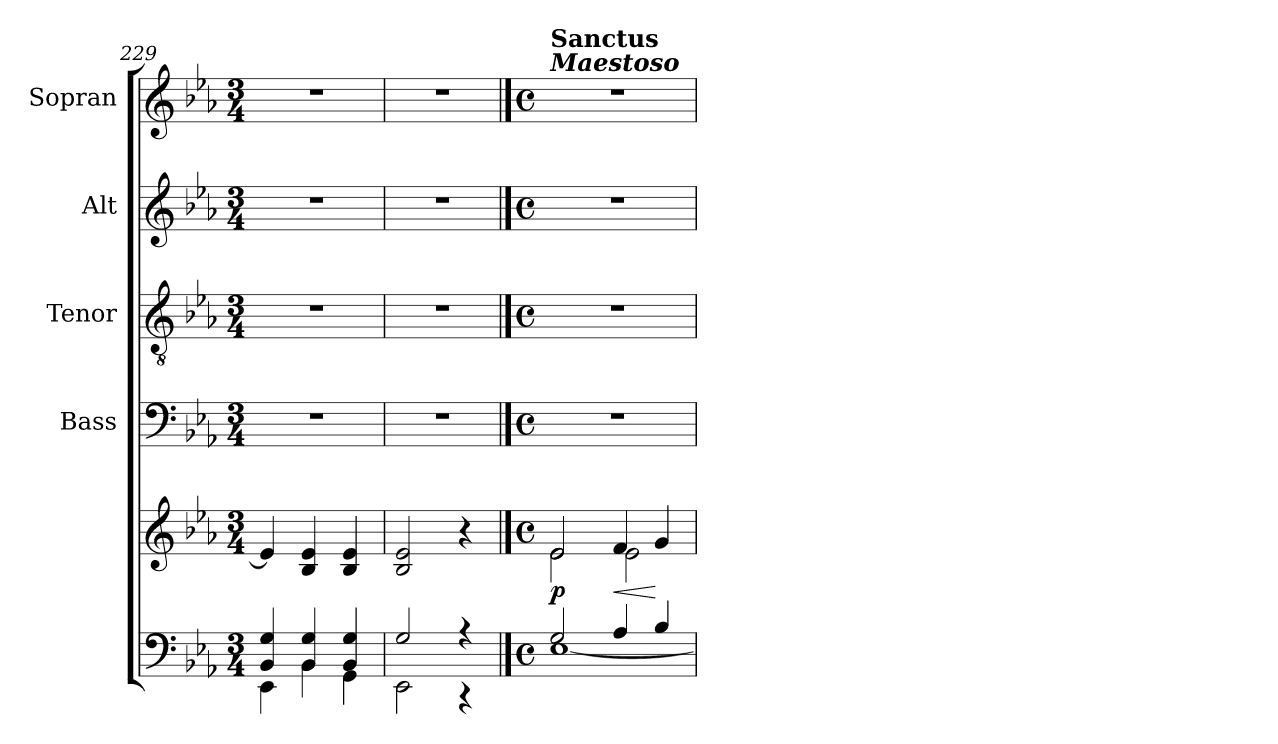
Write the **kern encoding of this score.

**kern	**kern	**dynam	**kern	**kern	**kern	**kern
*part5	*part5	*part5	*part4	*part3	*part2	*part1
*staff6	*staff5	*staff5/6	*staff4	*staff3	*staff2	*staff1
*	*	*	*I"Bass	*I"Tenor	*I"Alt	*I"Sopran
*	*	*	*I'B.	*I'T.	*I'A.	*I'S.
*clefF4	*clefG2	*	*clefF4	*clefGv2	*clefG2	*clefG2
*k[b-e-a-]	*k[b-e-a-]	*	*k[b-e-a-]	*k[b-e-a-]	*k[b-e-a-]	*k[b-e-a-]
*E-:	*E-:	*	*E-:	*E-:	*E-:	*E-:
*M3/4	*M3/4	*	*M3/4	*M3/4	*M3/4	*M3/4
=229	=229	=229	=229	=229	=229	=229
*^	*	*	*	*	*	*
4BB-/ 4G/	4EE-\	4e-/]	.	2.r	2.r	2.r	2.r
4BB-/ 4G/	4BB-\	4B-/ 4e-/	.	.	.	.	.
4BB-/ 4G/	4GG\	4B-/ 4e-/	.	.	.	.	.
=230	=230	=230	=230	=230	=230	=230	=230
2G/	2EE-\	2B-/ 2e-/	.	2.r	2.r	2.r	2.r
4r	4r	4r	.	.	.	.	.
!!LO:PB:g=z
==231	==231	==231	==231	==231	==231	==231	==231
*M4/4	*	*M4/4	*	*M4/4	*M4/4	*M4/4	*M4/4
*met(c)	*	*met(c)	*	*met(c)	*met(c)	*met(c)	*met(c)
*	*	*^	*	*	*	*	*
!	!	!	!	!	!	!	!	!LO:TX:a:Bi:t=Maestoso
!	!	!	!	!	!	!	!	!LO:TX:a:B:t=Sanctus
!	!	!	!	!LO:DY:b	!	!	!	!
2G/	[<1E-	2e-/	2e-\	p	1r	1r	1r	1r
!	!	!	!	!LO:HP:b	!	!	!	!
4A-/	.	4f/	2e-\	<	.	.	.	.
4B-/	.	4g/	.	[	.	.	.	.
*v	*v	*	*	*	*	*	*	*
*	*v	*v	*	*	*	*	*
=	=	=	=	=	=	=
*-	*-	*-	*-	*-	*-	*-
